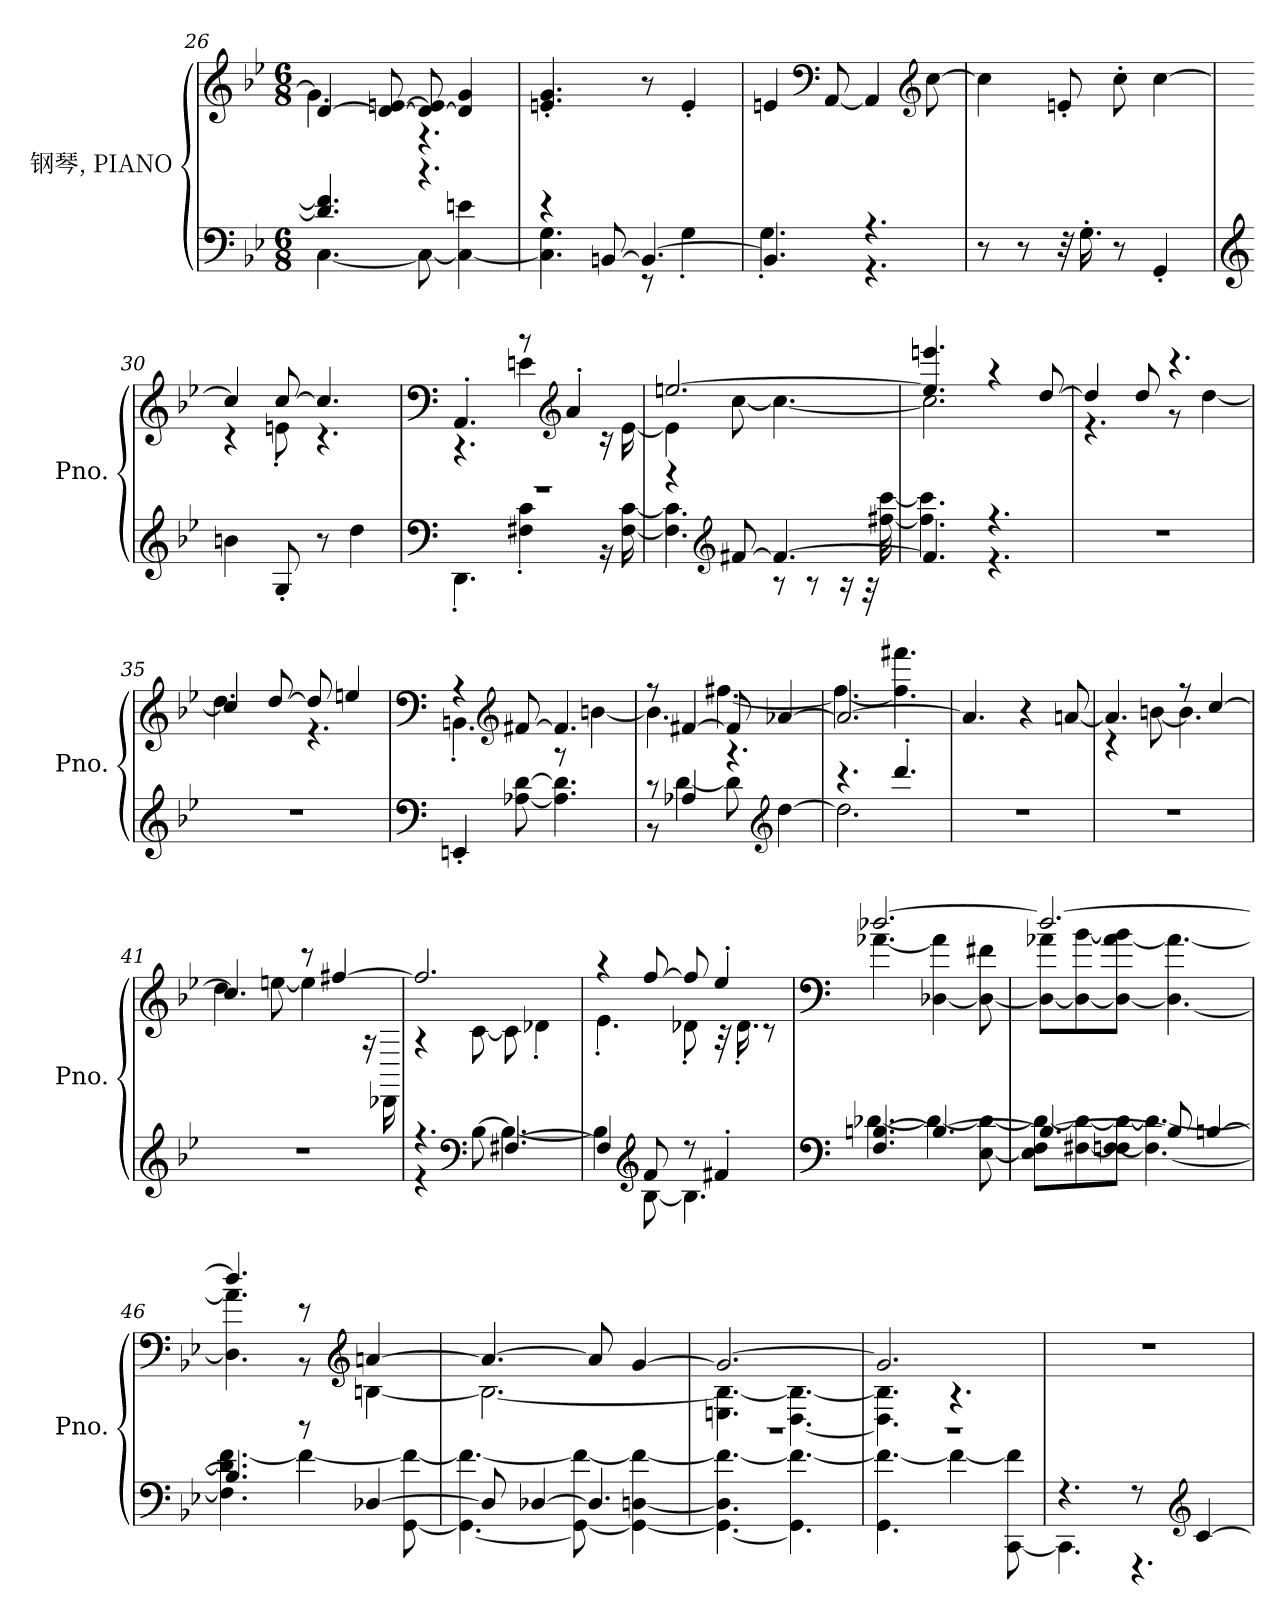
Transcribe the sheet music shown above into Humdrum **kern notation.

**kern	**kern
*part1	*part1
*staff2	*staff1
*I"钢琴, PIANO	*
*I'Pno.	*
*clefF4	*clefG2
*k[b-e-]	*k[b-e-]
*M6/8	*M6/8
=26	=26
*^	*^
4.d/] 4.f/]	[4.C\	[4d/	4.g\]
.	.	8d/_ [8en/	.
4.r	8C\_	8d/_ 8e/]	4.r
.	4C\_ 4en\	4d/] 4g/	.
*	*	*v	*v
=27	=27	=27
4r	4.C\] 4.G\	4.en/' 4.g/'
[8BBn/	.	.
4.BB/_	8r	8r
.	4G'\	4e'/
=28	=28	=28
4.BB/]	4.G'\	4en/
*	*	*clefF4
.	.	[8AA/
4.r	4.r	4AA/]
*	*	*clefG2
.	.	[8cc\
*v	*v	*
=29	=29
8r	4cc\]
8r	.
32r	8en'/
16.G'\	.
8r	8cc'\
4GG'/	[4cc\
!!LO:PB:g=z
=30	=30
*clefG2	*
*	*^
4bn\	4cc/]	4r
8G'/	[8cc/	8en'\
8r	4.cc/]	4.r
4dd\	.	.
=31	=31	=31
*clefF4	*clefF4	*
*^	*	*
2.r	4.DD'\	4.AA'/	4.r
.	4F#X\' 4c\'	8r	4en\
*	*	*clefG2	*
.	.	4a'/	.
.	16r	.	16r
.	[16F#\ [16c\	.	[16e\
=32	=32	=32	=32
4r	4.F#\] 4.c\]	[2.een/	4e\]
*clefG2	*	*	*
[8f#X/	.	.	[8cc\
4.f#/_	8r	.	4.cc\_
.	8r	.	.
.	16r	.	.
.	32r	.	.
.	[32ff#X\ [32ccc\	.	.
=33	=33	=33	=33
4.f#/]	4.ff#\] 4.ccc\]	4.ee/] 4.eeen/	2.cc\]
4.r	4.r	4r	.
.	.	[8dd/	.
*v	*v	*	*
=34	=34	=34
2.r	4dd/]	4.r
.	8dd/	.
.	4.r	8r
.	.	[4dd\
!!LO:LB:g=z	!!
=35	=35	=35
2.r	4cc/	4.dd\]
.	[8dd/	.
.	8dd/]	4.r
.	4een/	.
=36	=36	=36
*clefF4	*clefF4	*
4EEn'/	4r	4.BBn'\
*	*clefG2	*
[8A-X\ [8d\	[8f#X/	.
4.A-\] 4.d\]	4.f#/]	8r
.	.	[4bn\
=37	=37	=37
*^	*	*
8r	8r	8r	4.b\]
4A-X/	[4d\	[4f#X/	.
4.r	8d\]	8f#/]	[4.ff#X\
*clefG2	*	*	*
.	[4dd\	[4a-X/	.
=38	=38	=38	=38
4.r	2.dd\]	2.a-/_	4.ff#\_
4.ddd'/	.	.	4.ff#\] 4.fff#X\
*v	*v	*	*
*	*v	*v
=39	=39
2.r	4.a-/]
.	4r
.	[8an/
!!LO:LB:g=z
=40	=40
*	*^
2.r	4.a/]	4r
.	.	[8bn\
.	8r	4.b\]
.	[4cc/	.
=41	=41	=41
2.r	4.cc/]	4dd\
.	.	[8een\
.	8r	4ee\]
.	[4ff#X/	.
.	.	16r
.	.	16DD-X\
=42	=42	=42
*^	*	*
4.r	4r	2.ff#/]	4r
*clefF4	*	*	*
.	[8B-\	.	[8c\
[4.F#X/	4.B-\_	.	8c\]
.	.	.	4d-X'\
=43	=43	=43	=43
4F#/]	4B-\]	4r	4.e-'\
*clefG2	*	*	*
8f/	[8B-\	[8ff/	.
8r	4.B-\]	8ff/]	8d-X'\
4f#X'/	.	4ee-'/	32r
.	.	.	16.d-'\
.	.	.	8r
!!LO:LB:g=z	!!
=44	=44	=44	=44
*clefF4	*	*clefF4	*
4.F/ [4.Bn/	[4.d-X\	[2.dd-X/	[4.a-X\
4.B/_	4d-\_	.	[4D-X\ 4a-\]
.	[8E-\ 8d-\_	.	8D-\_ 8f#X\
=45	=45	=45	=45
4.B/_	8E-\] 8F\ 8d-\_L	2.dd-/_	8D-\_ 8a-X\L
.	[8F#X\ 8d-\_	.	8D-\_ [8b-\
.	[8Fn\ 8F#\] 8d-\_J	.	8D-\_ [8a-\ 8b-\]J
8B/]	4.F\_ 4.d-\_	.	4.D-\_ 4.a-\_
[4Bn/	.	.	.
=46	=46	=46	=46
4.B/]	4.F\] 4.d-\] [4.f\	4.dd-/]	4.D-\] 4.a-\]
8r	4f\_	8r	8r
*	*	*clefG2	*
[4D-X/	.	[4an/	[4Bn\
.	[8GG\ 8f\_	.	.
=47	=47	=47	=47
8D-/]	4.GG\_ 4.f\_	4.a/_	2.B\_
[4D-X/	.	.	.
4.D-/]	8GG\_ 8f\_	8a/]	.
.	4GG\_ [4Dn\ 4f\_	[4g/	.
=48	=48	=48	=48
2.r	4.GG\_ 4.D\] 4.f\_	2.g/_	4.En\ 4.B\_
.	4.GG\] 4.f\_	.	[4.D\ 4.B\_
!!LO:LB:g=z	!!
=49	=49	=49	=49
2.r	4.GG\ 4.f\_	2.g/]	4.D\] 4.B\]
.	4f\_	.	4.r
.	[8CC\ 8f\]	.	.
*	*	*v	*v
=50	=50	=50
4.r	4.CC\]	2.r
8r	4.r	.
*clefG2	*	*
[4c/	.	.
*v	*v	*
=	=
*-	*-
